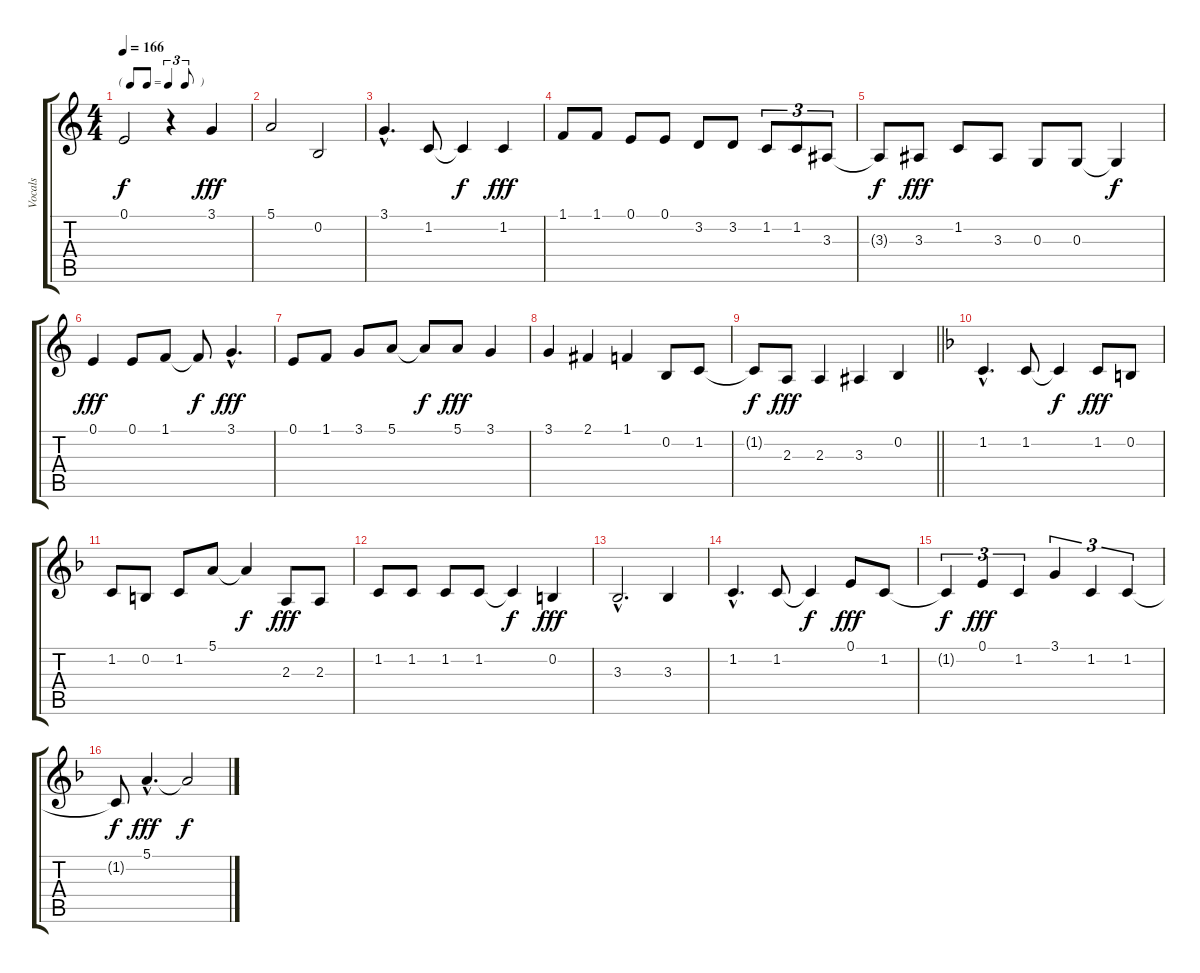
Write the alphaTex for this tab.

\track ("Vocals" "Vocals") {instrument lead6voice}
\staff {score tabs}
\tuning (E4 B3 G3 D3 A2 E2) {hide}
\ts (4 4)
\tf triplet8th
\tempo 166
\clef g2
\ks c
0.1{t}.2{dy f} r.4 3.1.4{dy fff} |
5.1.2 0.2.2 |
3.1{hac}.4{d} 1.2.8 1.2{t}.4{dy f} 1.2.4{dy fff} |
1.1.8 1.1.8 0.1.8 0.1.8 3.2.8 3.2.8 1.2.8{tu (3 2)} 1.2.8{tu (3 2)} 3.3.8{tu (3 2)} |
3.3{t}.8{dy f} 3.3.8{dy fff} 1.2.8 3.3.8 0.3.8 0.3.8 0.3{t}.4{dy f} |
0.1.4{dy fff} 0.1.8 1.1.8 1.1{t}.8{dy f} 3.1{hac}.4{d dy fff} |
0.1.8 1.1.8 3.1.8 5.1.8 5.1{t}.8{dy f} 5.1.8{dy fff} 3.1.4 |
3.1.4 2.1.4 1.1.4 0.2.8 1.2.8 |
\barLineRight lightlight
1.2{t}.8{dy f} 2.3.8{dy fff} 2.3.4 3.3.4 0.2.4 |
\ks f
1.2{hac}.4{d} 1.2.8 1.2{t}.4{dy f} 1.2.8{dy fff} 0.2.8 |
1.2.8 0.2.8 1.2.8 5.1.8 5.1{t}.4{dy f} 2.3.8{dy fff} 2.3.8 |
1.2.8 1.2.8 1.2.8 1.2.8 1.2{t}.4{dy f} 0.2.4{dy fff} |
3.3{hac}.2{d} 3.3.4 |
1.2{hac}.4{d} 1.2.8 1.2{t}.4{dy f} 0.1.8{dy fff} 1.2.8 |
1.2{t}.4{tu (3 2) dy f} 0.1.4{tu (3 2) dy fff} 1.2.4{tu (3 2)} 3.1.4{tu (3 2)} 1.2.4{tu (3 2)} 1.2.4{tu (3 2)} |
1.2{t}.8{dy f} 5.1{hac}.4{d dy fff} 5.1{t}.2{dy f}
